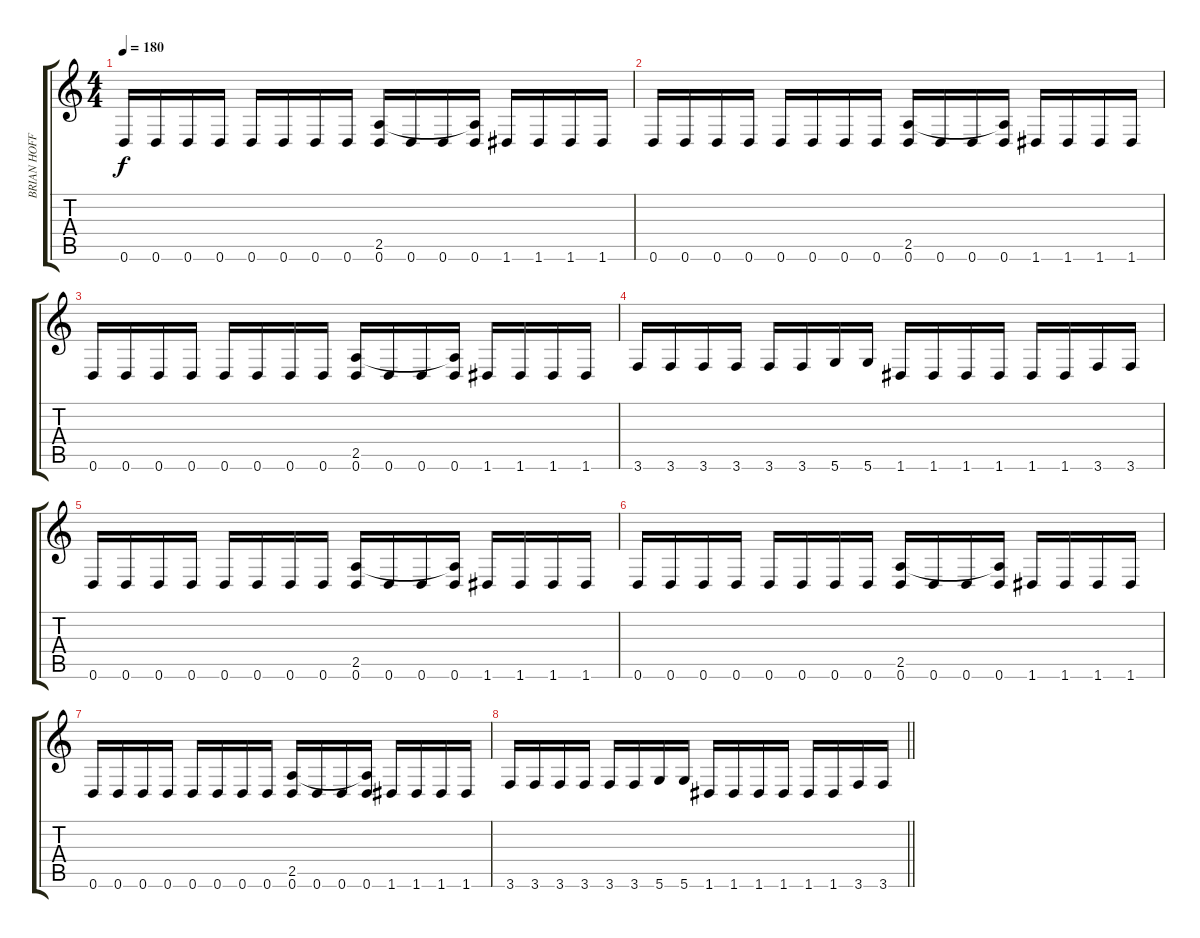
\track ("BRIAN HOFFMAN" "BRIAN HOFF") {instrument distortionguitar}
\staff {score tabs}
\tuning (D4 A3 F3 C3 G2 D2) {hide}
\ts (4 4)
\tempo 180
\clef g2
\ks c
0.6.16{dy f} 0.6.16 0.6.16 0.6.16 0.6.16 0.6.16 0.6.16 0.6.16 (2.5 0.6).16 0.6.16 0.6.16 (2.5{t} 0.6).16 1.6.16 1.6.16 1.6.16 1.6.16 |
0.6.16 0.6.16 0.6.16 0.6.16 0.6.16 0.6.16 0.6.16 0.6.16 (2.5 0.6).16 0.6.16 0.6.16 (2.5{t} 0.6).16 1.6.16 1.6.16 1.6.16 1.6.16 |
0.6.16 0.6.16 0.6.16 0.6.16 0.6.16 0.6.16 0.6.16 0.6.16 (2.5 0.6).16 0.6.16 0.6.16 (2.5{t} 0.6).16 1.6.16 1.6.16 1.6.16 1.6.16 |
3.6.16 3.6.16 3.6.16 3.6.16 3.6.16 3.6.16 5.6.16 5.6.16 1.6.16 1.6.16 1.6.16 1.6.16 1.6.16 1.6.16 3.6.16 3.6.16 |
0.6.16 0.6.16 0.6.16 0.6.16 0.6.16 0.6.16 0.6.16 0.6.16 (2.5 0.6).16 0.6.16 0.6.16 (2.5{t} 0.6).16 1.6.16 1.6.16 1.6.16 1.6.16 |
0.6.16 0.6.16 0.6.16 0.6.16 0.6.16 0.6.16 0.6.16 0.6.16 (2.5 0.6).16 0.6.16 0.6.16 (2.5{t} 0.6).16 1.6.16 1.6.16 1.6.16 1.6.16 |
0.6.16 0.6.16 0.6.16 0.6.16 0.6.16 0.6.16 0.6.16 0.6.16 (2.5 0.6).16 0.6.16 0.6.16 (2.5{t} 0.6).16 1.6.16 1.6.16 1.6.16 1.6.16 |
\barLineRight lightlight
3.6.16 3.6.16 3.6.16 3.6.16 3.6.16 3.6.16 5.6.16 5.6.16 1.6.16 1.6.16 1.6.16 1.6.16 1.6.16 1.6.16 3.6.16 3.6.16
